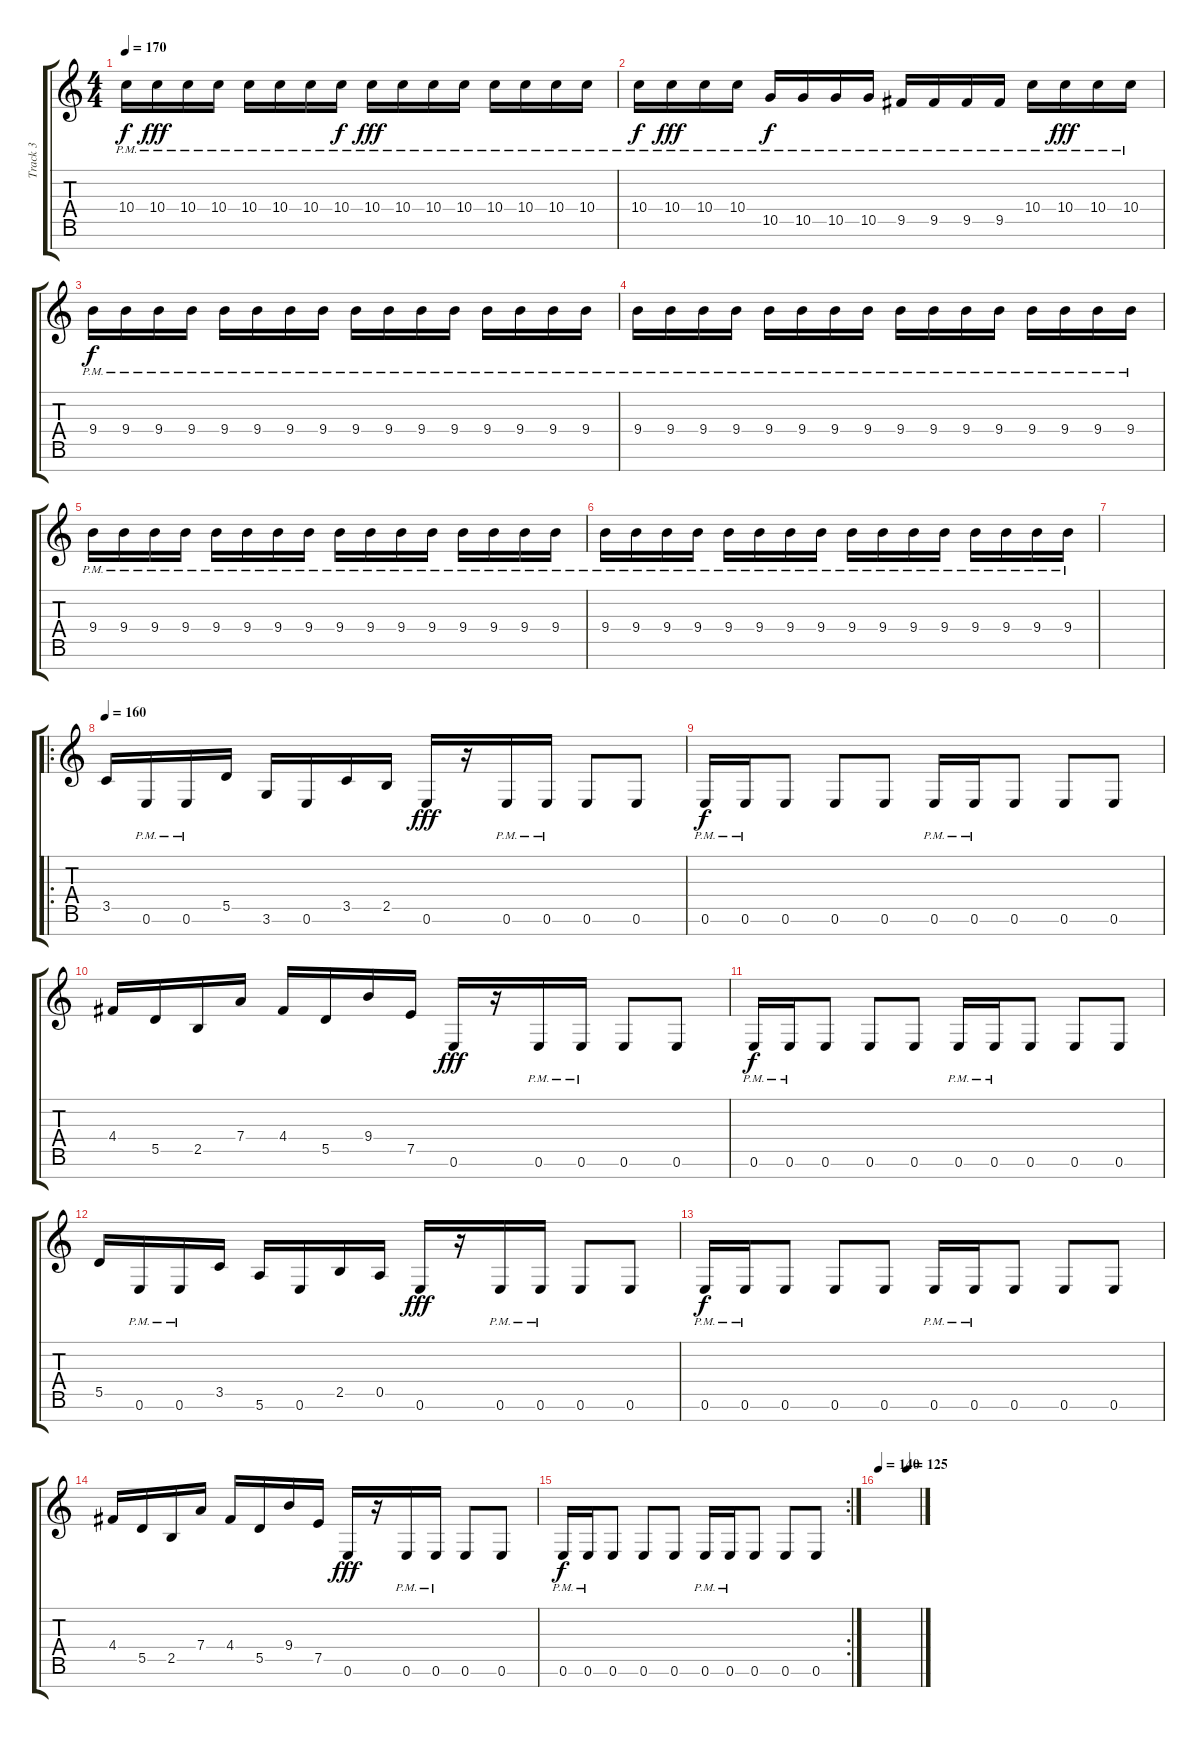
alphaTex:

\track ("Track 3" "Track 3") {instrument acousticguitarsteel}
\staff {score tabs}
\tuning (E4 B3 G3 D3 A2 E2 B1) {hide}
\ts (4 4)
\tempo 170
\clef g2
\ks c
10.4{pm}.16{dy f} 10.4{pm}.16{dy fff} 10.4{pm}.16 10.4{pm}.16 10.4{pm}.16 10.4{pm}.16 10.4{pm}.16 10.4{pm}.16{dy f} 10.4{pm}.16{dy fff} 10.4{pm}.16 10.4{pm}.16 10.4{pm}.16 10.4{pm}.16 10.4{pm}.16 10.4{pm}.16 10.4{pm}.16 |
10.4{pm}.16{dy f} 10.4{pm}.16{dy fff} 10.4{pm}.16 10.4{pm}.16 10.5{pm}.16{dy f} 10.5{pm}.16 10.5{pm}.16 10.5{pm}.16 9.5{pm}.16 9.5{pm}.16 9.5{pm}.16 9.5{pm}.16 10.4{pm}.16 10.4{pm}.16{dy fff} 10.4{pm}.16 10.4{pm}.16 |
9.4{pm}.16{dy f} 9.4{pm}.16 9.4{pm}.16 9.4{pm}.16 9.4{pm}.16 9.4{pm}.16 9.4{pm}.16 9.4{pm}.16 9.4{pm}.16 9.4{pm}.16 9.4{pm}.16 9.4{pm}.16 9.4{pm}.16 9.4{pm}.16 9.4{pm}.16 9.4{pm}.16 |
9.4{pm}.16 9.4{pm}.16 9.4{pm}.16 9.4{pm}.16 9.4{pm}.16 9.4{pm}.16 9.4{pm}.16 9.4{pm}.16 9.4{pm}.16 9.4{pm}.16 9.4{pm}.16 9.4{pm}.16 9.4{pm}.16 9.4{pm}.16 9.4{pm}.16 9.4{pm}.16 |
9.4{pm}.16 9.4{pm}.16 9.4{pm}.16 9.4{pm}.16 9.4{pm}.16 9.4{pm}.16 9.4{pm}.16 9.4{pm}.16 9.4{pm}.16 9.4{pm}.16 9.4{pm}.16 9.4{pm}.16 9.4{pm}.16 9.4{pm}.16 9.4{pm}.16 9.4{pm}.16 |
9.4{pm}.16 9.4{pm}.16 9.4{pm}.16 9.4{pm}.16 9.4{pm}.16 9.4{pm}.16 9.4{pm}.16 9.4{pm}.16 9.4{pm}.16 9.4{pm}.16 9.4{pm}.16 9.4{pm}.16 9.4{pm}.16 9.4{pm}.16 9.4{pm}.16 9.4{pm}.16 |
|
\ro
\tempo 160
3.5.16 0.6{pm}.16 0.6{pm}.16 5.5.16 3.6.16 0.6.16 3.5.16 2.5.16 0.6.16{dy fff} r.16 0.6{pm}.16 0.6{pm}.16 0.6.8 0.6.8 |
0.6{pm}.16{dy f} 0.6{pm}.16 0.6.8 0.6.8 0.6.8 0.6{pm}.16 0.6{pm}.16 0.6.8 0.6.8 0.6.8 |
4.4.16 5.5.16 2.5.16 7.4.16 4.4.16 5.5.16 9.4.16 7.5.16 0.6.16{dy fff} r.16 0.6{pm}.16 0.6{pm}.16 0.6.8 0.6.8 |
0.6{pm}.16{dy f} 0.6{pm}.16 0.6.8 0.6.8 0.6.8 0.6{pm}.16 0.6{pm}.16 0.6.8 0.6.8 0.6.8 |
5.5.16 0.6{pm}.16 0.6{pm}.16 3.5.16 5.6.16 0.6.16 2.5.16 0.5.16 0.6.16{dy fff} r.16 0.6{pm}.16 0.6{pm}.16 0.6.8 0.6.8 |
0.6{pm}.16{dy f} 0.6{pm}.16 0.6.8 0.6.8 0.6.8 0.6{pm}.16 0.6{pm}.16 0.6.8 0.6.8 0.6.8 |
4.4.16 5.5.16 2.5.16 7.4.16 4.4.16 5.5.16 9.4.16 7.5.16 0.6.16{dy fff} r.16 0.6{pm}.16 0.6{pm}.16 0.6.8 0.6.8 |
\rc 2
0.6{pm}.16{dy f} 0.6{pm}.16 0.6.8 0.6.8 0.6.8 0.6{pm}.16 0.6{pm}.16 0.6.8 0.6.8 0.6.8 |
\tempo 140
\tempo (125 0.6875)
